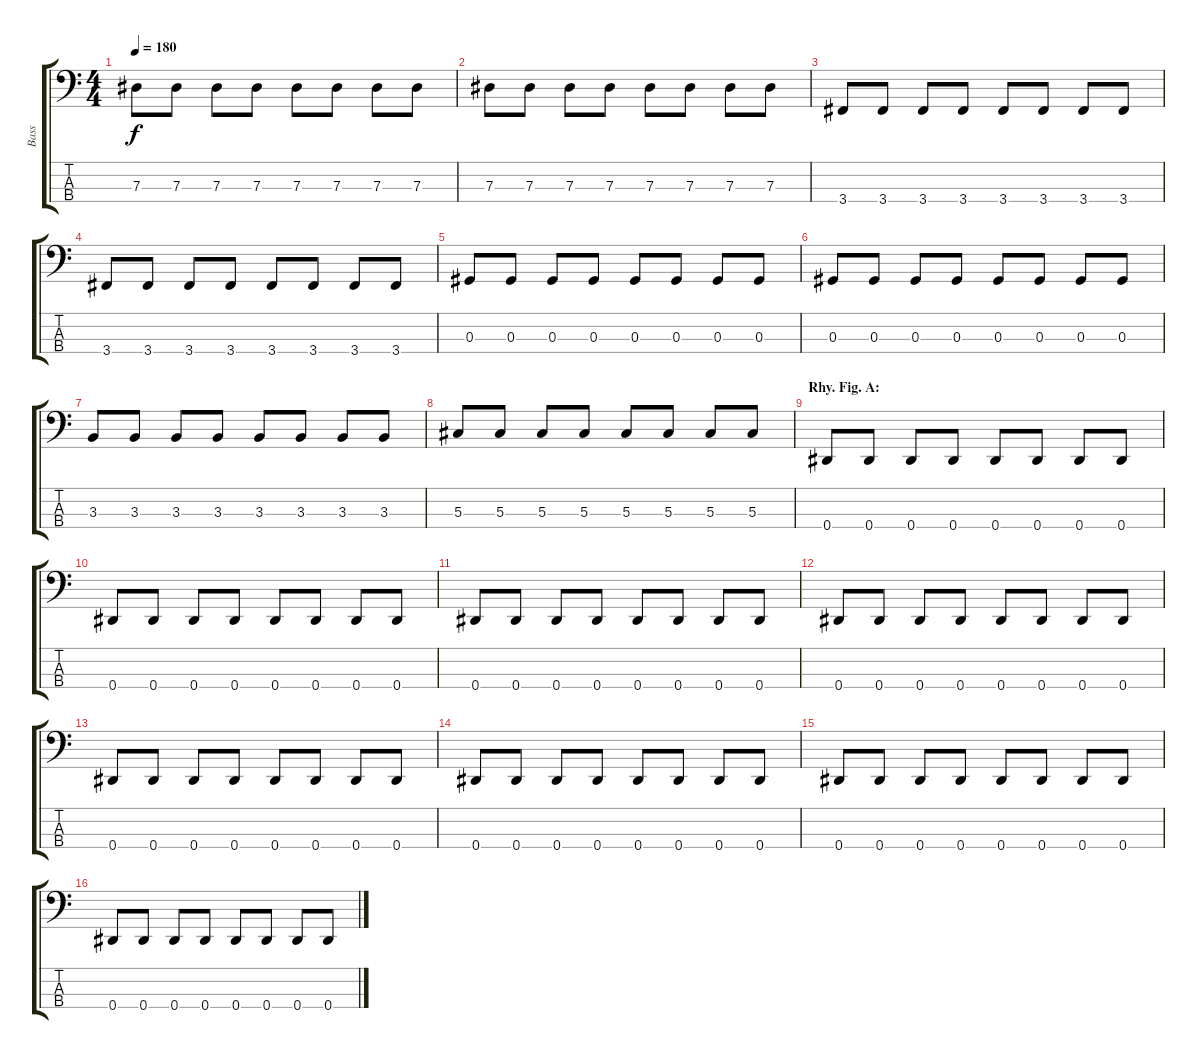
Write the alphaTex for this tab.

\track ("Bass" "Bass") {instrument electricbassfinger}
\staff {score tabs}
\tuning (Gb2 Db2 Ab1 Eb1) {hide}
\ts (4 4)
\tempo 180
\clef f4
\ks c
7.3.8{dy f} 7.3.8 7.3.8 7.3.8 7.3.8 7.3.8 7.3.8 7.3.8 |
7.3.8 7.3.8 7.3.8 7.3.8 7.3.8 7.3.8 7.3.8 7.3.8 |
3.4.8 3.4.8 3.4.8 3.4.8 3.4.8 3.4.8 3.4.8 3.4.8 |
3.4.8 3.4.8 3.4.8 3.4.8 3.4.8 3.4.8 3.4.8 3.4.8 |
0.3.8 0.3.8 0.3.8 0.3.8 0.3.8 0.3.8 0.3.8 0.3.8 |
0.3.8 0.3.8 0.3.8 0.3.8 0.3.8 0.3.8 0.3.8 0.3.8 |
3.3.8 3.3.8 3.3.8 3.3.8 3.3.8 3.3.8 3.3.8 3.3.8 |
5.3.8 5.3.8 5.3.8 5.3.8 5.3.8 5.3.8 5.3.8 5.3.8 |
\section ("" "Rhy. Fig. A:")
0.4.8 0.4.8 0.4.8 0.4.8 0.4.8 0.4.8 0.4.8 0.4.8 |
0.4.8 0.4.8 0.4.8 0.4.8 0.4.8 0.4.8 0.4.8 0.4.8 |
0.4.8 0.4.8 0.4.8 0.4.8 0.4.8 0.4.8 0.4.8 0.4.8 |
0.4.8 0.4.8 0.4.8 0.4.8 0.4.8 0.4.8 0.4.8 0.4.8 |
0.4.8 0.4.8 0.4.8 0.4.8 0.4.8 0.4.8 0.4.8 0.4.8 |
0.4.8 0.4.8 0.4.8 0.4.8 0.4.8 0.4.8 0.4.8 0.4.8 |
0.4.8 0.4.8 0.4.8 0.4.8 0.4.8 0.4.8 0.4.8 0.4.8 |
0.4.8 0.4.8 0.4.8 0.4.8 0.4.8 0.4.8 0.4.8 0.4.8
